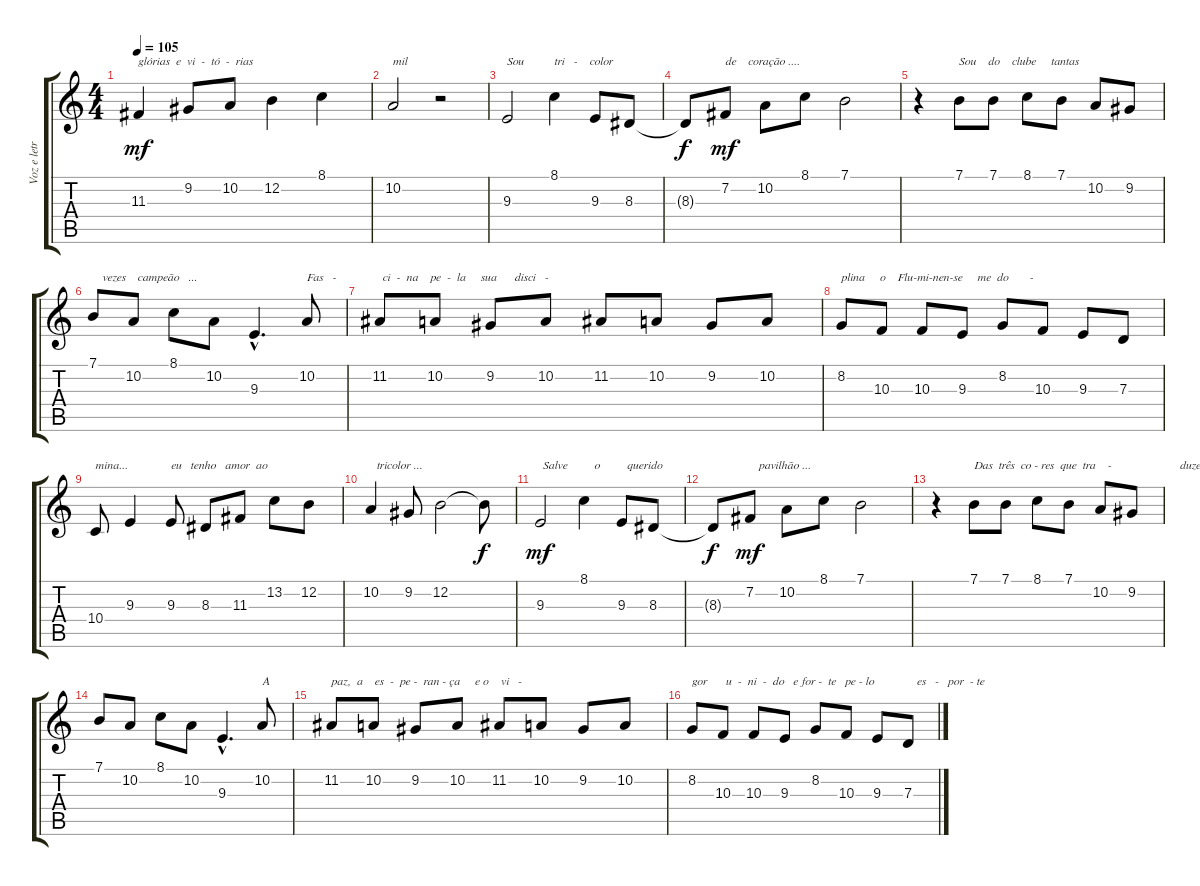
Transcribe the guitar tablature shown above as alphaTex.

\track ("Voz e letras" "Voz e letr") {instrument trumpet}
\staff {score tabs}
\tuning (E4 B3 G3 D3 A2 D2) {hide}
\ts (4 4)
\tempo 105
\clef g2
\ks c
11.3.4{txt "glórias  e  vi  -  tó  -  rias" dy mf} 9.2.8 10.2.8 12.2.4 8.1.4 |
10.2.2{txt "mil"} r.2 |
9.3.2{txt "Sou"} 8.1.4{txt "tri   -    color "} 9.3.8 8.3.8 |
8.3{t}.8{dy f} 7.2.8{txt "de    coração ...." dy mf} 10.2.8 8.1.8 7.1.2 |
r.4 7.1.8{txt "Sou    do    clube     tantas"} 7.1.8 8.1.8 7.1.8 10.2.8 9.2.8 |
7.1.8{txt "   vezes    campeão   ..."} 10.2.8 8.1.8 10.2.8 9.3{hac}.4{d} 10.2.8{txt "Fas   -"} |
11.2.8{txt " ci  -  na    pe  -  la     sua      disci   -  "} 10.2.8 9.2.8 10.2.8 11.2.8 10.2.8 9.2.8 10.2.8 |
8.2.8{txt "plina     o    Flu-mi-nen-se     me  do       -"} 10.3.8 10.3.8 9.3.8 8.2.8 10.3.8 9.3.8 7.3.8 |
10.4.8{txt "mina..."} 9.3.4 9.3.8{txt "eu   tenho   amor  ao"} 8.3.8 11.3.8 13.2.8 12.2.8 |
10.2.4{txt "  tricolor ..."} 9.2.8 12.2.2 12.2{t}.8{dy f} |
9.3.2{txt " Salve         o         querido" dy mf} 8.1.4 9.3.8 8.3.8 |
8.3{t}.8{dy f} 7.2.8{txt "   pavilhão ..." dy mf} 10.2.8 8.1.8 7.1.2 |
r.4 7.1.8{txt "Das  três  co - res  que  tra    -"} 7.1.8 8.1.8 7.1.8 10.2.8 9.2.8{txt "                duzem          tradição      ..."} |
7.1.8 10.2.8 8.1.8 10.2.8 9.3{hac}.4{d} 10.2.8{txt "A"} |
11.2.8{txt "paz,  a    es  -  pe -  ran - ça     e o    vi   -"} 10.2.8 9.2.8 10.2.8 11.2.8 10.2.8 9.2.8 10.2.8 |
8.2.8{txt "gor"} 10.3.8{txt " u  -  ni  -  do   e for -  te   pe - lo "} 10.3.8 9.3.8 8.2.8 10.3.8 9.3.8 7.3.8{txt "   es   -   por  - te"}
